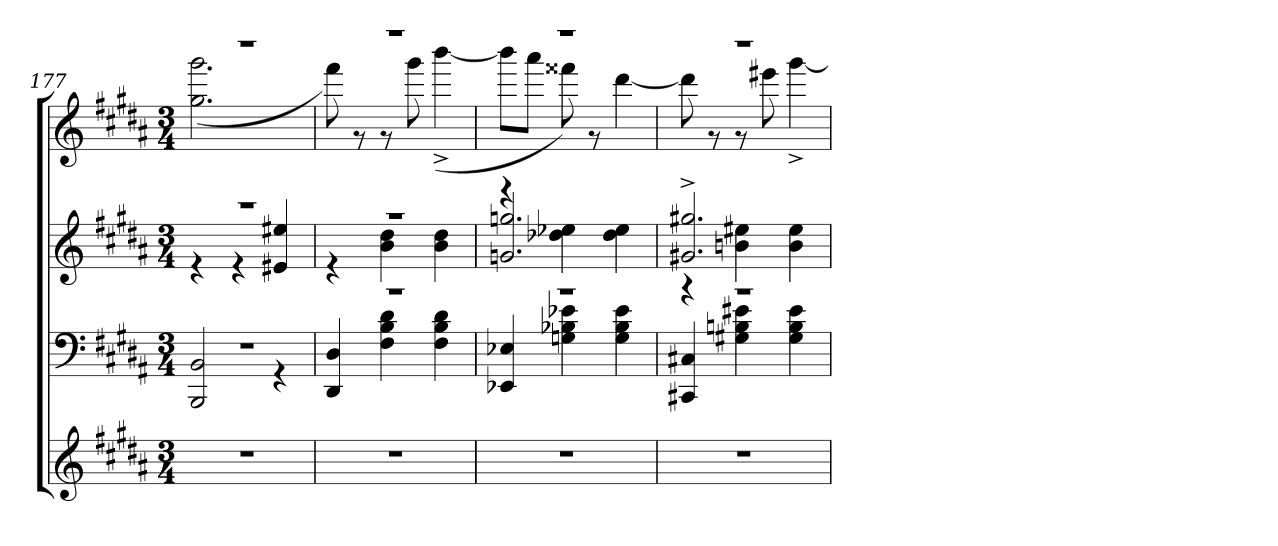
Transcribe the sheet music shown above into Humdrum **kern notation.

**kern	**kern	**kern	**kern
*part3	*part2	*part2	*part1
*staff4	*staff3	*staff2	*staff1
*clefG2	*clefF4	*clefG2	*clefG2
*k[f#c#g#d#a#]	*k[f#c#g#d#a#]	*k[f#c#g#d#a#]	*k[f#c#g#d#a#]
*M3/4	*M3/4	*M3/4	*M3/4
=177	=177	=177	=177
*	*^	*^	*^
2.r	2.r	2BBB/ 2BB/	2.r	4r	2.r	(>2.gg#\ 2.ggg#\
.	.	.	.	4r	.	.
.	.	4r	.	4e#X/ 4ee#X/	.	.
=178	=178	=178	=178	=178	=178	=178
2.r	2.r	4DD#/ 4D#/	2.r	4r	2.r	8fff#\)
.	.	.	.	.	.	8r
.	.	4F#\ 4B\ 4d#\	.	4b\ 4dd#\	.	8r
.	.	.	.	.	.	8ggg#\
.	.	4F#\ 4B\ 4d#\	.	4b\ 4dd#\	.	(>[4bbb^\
=179	=179	=179	=179	=179	=179	=179
2.r	2.r	4EE-X/ 4E-X/	4r	2.gn/ 2.ggn/	2.r	8bbb\L]
.	.	.	.	.	.	8aaa#\J
.	.	4Gn\ 4B-X\ 4e-X\	4dd-X\ 4ee-X\	.	.	8fff##X\)
.	.	.	.	.	.	8r
.	.	4G\ 4B-\ 4e-\	4dd-\ 4ee-\	.	.	[4ddd#\
=180	=180	=180	=180	=180	=180	=180
2.r	2.r	4CC#X/ 4C#X/	2.g#X/^ 2.gg#X/^	4r	2.r	8ddd#\]
.	.	.	.	.	.	8r
.	.	4G#X\ 4Bn\ 4e#X\	.	4bn\ 4ee#X\	.	8r
.	.	.	.	.	.	8eee#X\
.	.	4G#\ 4B\ 4e#\	.	4b\ 4ee#\	.	[4ggg#^\
*	*v	*v	*	*	*v	*v
*	*	*v	*v	*
=	=	=	=
*-	*-	*-	*-
